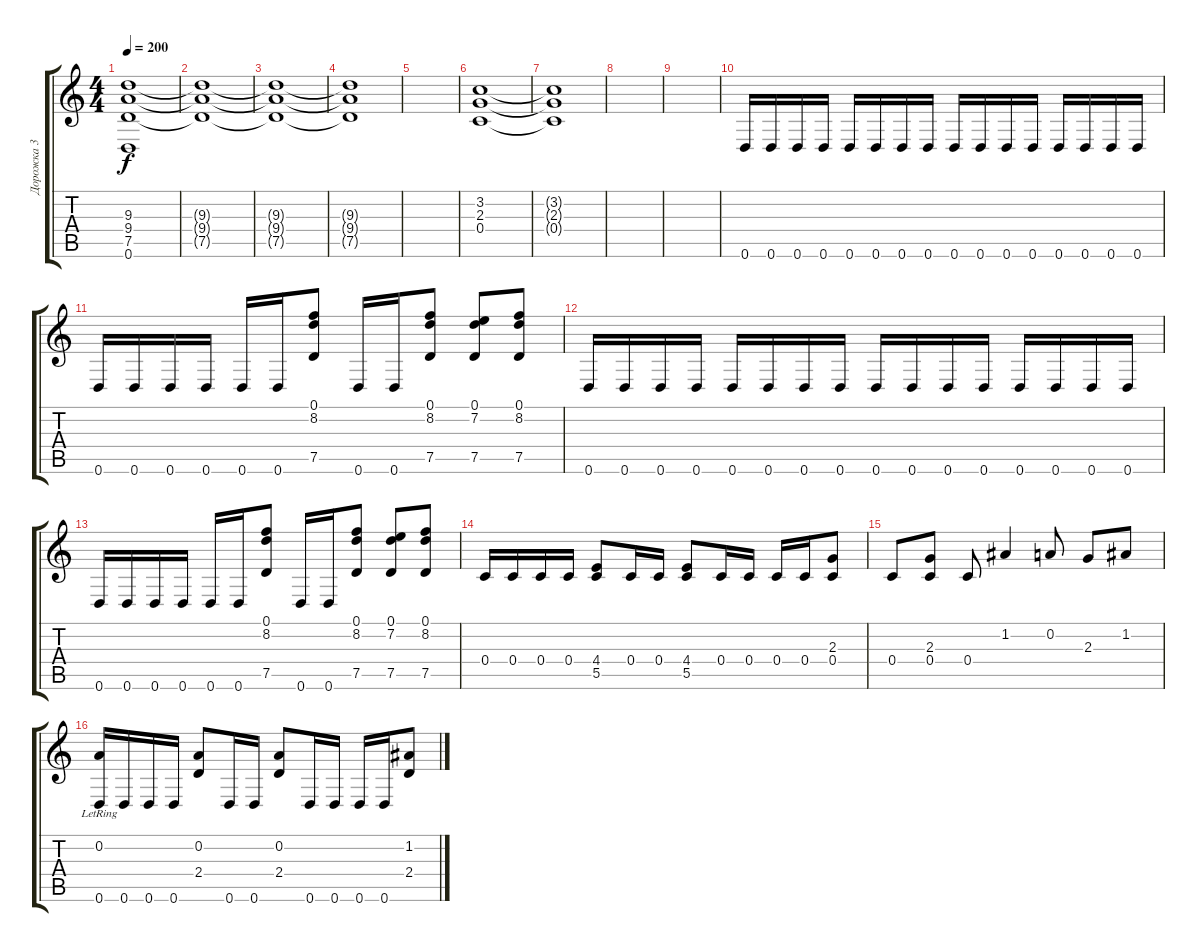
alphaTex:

\track ("Дорожка 3" "Дорожка 3") {instrument overdrivenguitar}
\staff {score tabs}
\tuning (D4 A3 F3 C3 G2 D2) {hide}
\ts (4 4)
\tempo 200
\clef g2
\ks c
(9.3{t} 9.4{t} 7.5{t} 0.6{t}).1{dy f} |
(9.3{t} 9.4{t} 7.5{t}).1 |
(9.3{t} 9.4{t} 7.5{t}).1 |
(9.3{t} 9.4{t} 7.5{t}).1 |
|
(3.2 2.3 0.4).1 |
(3.2{t} 2.3{t} 0.4{t}).1 |
|
|
0.6.16 0.6.16 0.6.16 0.6.16 0.6.16 0.6.16 0.6.16 0.6.16 0.6.16 0.6.16 0.6.16 0.6.16 0.6.16 0.6.16 0.6.16 0.6.16 |
0.6.16 0.6.16 0.6.16 0.6.16 0.6.16 0.6.16 (0.1 8.2 7.5).8 0.6.16 0.6.16 (0.1 8.2 7.5).8 (0.1 7.2 7.5).8 (0.1 8.2 7.5).8 |
0.6.16 0.6.16 0.6.16 0.6.16 0.6.16 0.6.16 0.6.16 0.6.16 0.6.16 0.6.16 0.6.16 0.6.16 0.6.16 0.6.16 0.6.16 0.6.16 |
0.6.16 0.6.16 0.6.16 0.6.16 0.6.16 0.6.16 (0.1 8.2 7.5).8 0.6.16 0.6.16 (0.1 8.2 7.5).8 (0.1 7.2 7.5).8 (0.1 8.2 7.5).8 |
0.4.16 0.4.16 0.4.16 0.4.16 (4.4 5.5).8 0.4.16 0.4.16 (4.4 5.5).8 0.4.16 0.4.16 0.4.16 0.4.16 (2.3 0.4).8 |
0.4.8 (2.3 0.4).8 0.4.8 1.2.4 0.2.8 2.3.8 1.2.8 |
(0.2{lr} 0.6).16 0.6.16 0.6.16 0.6.16 (0.2 2.4).8 0.6.16 0.6.16 (0.2 2.4).8 0.6.16 0.6.16 0.6.16 0.6.16 (1.2 2.4).8
